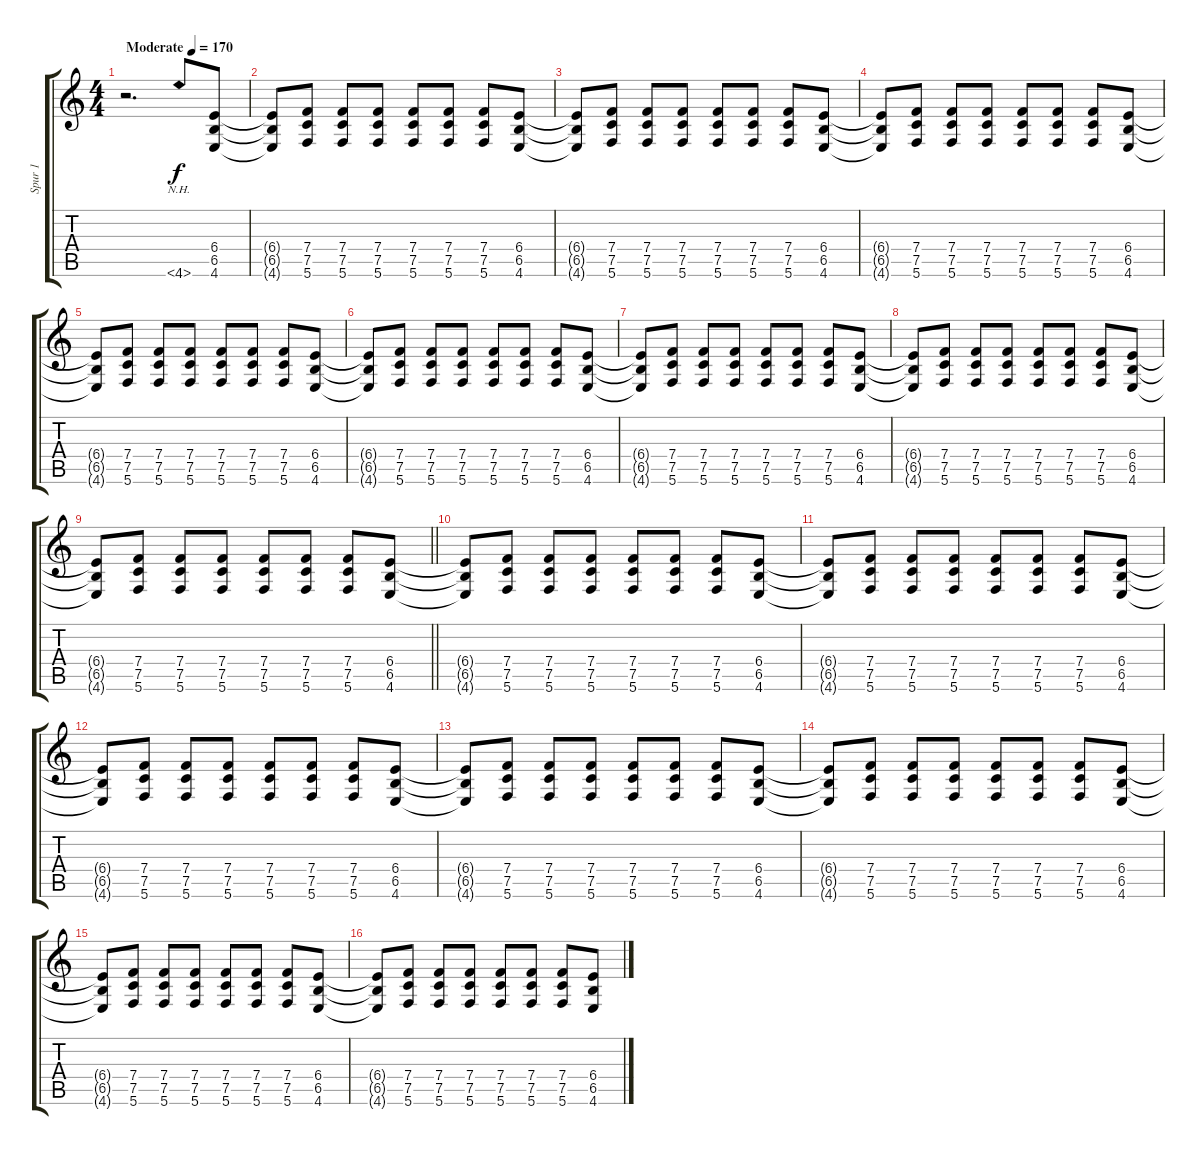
\track ("Spur 1" "Spur 1") {instrument distortionguitar}
\staff {score tabs}
\tuning (C4 G3 Eb3 Bb2 F2 C2) {hide}
\ts (4 4)
\tempo (170 "Moderate")
\clef g2
\ks c
r.2{d dy f instrument distortionguitar} 4.6{nh}.8 (6.4 6.5 4.6).8 |
(6.4{t} 6.5{t} 4.6{t}).8 (7.4 7.5 5.6).8 (7.4 7.5 5.6).8 (7.4 7.5 5.6).8 (7.4 7.5 5.6).8 (7.4 7.5 5.6).8 (7.4 7.5 5.6).8 (6.4 6.5 4.6).8 |
(6.4{t} 6.5{t} 4.6{t}).8 (7.4 7.5 5.6).8 (7.4 7.5 5.6).8 (7.4 7.5 5.6).8 (7.4 7.5 5.6).8 (7.4 7.5 5.6).8 (7.4 7.5 5.6).8 (6.4 6.5 4.6).8 |
(6.4{t} 6.5{t} 4.6{t}).8 (7.4 7.5 5.6).8 (7.4 7.5 5.6).8 (7.4 7.5 5.6).8 (7.4 7.5 5.6).8 (7.4 7.5 5.6).8 (7.4 7.5 5.6).8 (6.4 6.5 4.6).8 |
(6.4{t} 6.5{t} 4.6{t}).8 (7.4 7.5 5.6).8 (7.4 7.5 5.6).8 (7.4 7.5 5.6).8 (7.4 7.5 5.6).8 (7.4 7.5 5.6).8 (7.4 7.5 5.6).8 (6.4 6.5 4.6).8 |
(6.4{t} 6.5{t} 4.6{t}).8 (7.4 7.5 5.6).8 (7.4 7.5 5.6).8 (7.4 7.5 5.6).8 (7.4 7.5 5.6).8 (7.4 7.5 5.6).8 (7.4 7.5 5.6).8 (6.4 6.5 4.6).8 |
(6.4{t} 6.5{t} 4.6{t}).8 (7.4 7.5 5.6).8 (7.4 7.5 5.6).8 (7.4 7.5 5.6).8 (7.4 7.5 5.6).8 (7.4 7.5 5.6).8 (7.4 7.5 5.6).8 (6.4 6.5 4.6).8 |
(6.4{t} 6.5{t} 4.6{t}).8 (7.4 7.5 5.6).8 (7.4 7.5 5.6).8 (7.4 7.5 5.6).8 (7.4 7.5 5.6).8 (7.4 7.5 5.6).8 (7.4 7.5 5.6).8 (6.4 6.5 4.6).8 |
\barLineRight lightlight
(6.4{t} 6.5{t} 4.6{t}).8 (7.4 7.5 5.6).8 (7.4 7.5 5.6).8 (7.4 7.5 5.6).8 (7.4 7.5 5.6).8 (7.4 7.5 5.6).8 (7.4 7.5 5.6).8 (6.4 6.5 4.6).8 |
(6.4{t} 6.5{t} 4.6{t}).8 (7.4 7.5 5.6).8 (7.4 7.5 5.6).8 (7.4 7.5 5.6).8 (7.4 7.5 5.6).8 (7.4 7.5 5.6).8 (7.4 7.5 5.6).8 (6.4 6.5 4.6).8 |
(6.4{t} 6.5{t} 4.6{t}).8 (7.4 7.5 5.6).8 (7.4 7.5 5.6).8 (7.4 7.5 5.6).8 (7.4 7.5 5.6).8 (7.4 7.5 5.6).8 (7.4 7.5 5.6).8 (6.4 6.5 4.6).8 |
(6.4{t} 6.5{t} 4.6{t}).8 (7.4 7.5 5.6).8 (7.4 7.5 5.6).8 (7.4 7.5 5.6).8 (7.4 7.5 5.6).8 (7.4 7.5 5.6).8 (7.4 7.5 5.6).8 (6.4 6.5 4.6).8 |
(6.4{t} 6.5{t} 4.6{t}).8 (7.4 7.5 5.6).8 (7.4 7.5 5.6).8 (7.4 7.5 5.6).8 (7.4 7.5 5.6).8 (7.4 7.5 5.6).8 (7.4 7.5 5.6).8 (6.4 6.5 4.6).8 |
(6.4{t} 6.5{t} 4.6{t}).8 (7.4 7.5 5.6).8 (7.4 7.5 5.6).8 (7.4 7.5 5.6).8 (7.4 7.5 5.6).8 (7.4 7.5 5.6).8 (7.4 7.5 5.6).8 (6.4 6.5 4.6).8 |
(6.4{t} 6.5{t} 4.6{t}).8 (7.4 7.5 5.6).8 (7.4 7.5 5.6).8 (7.4 7.5 5.6).8 (7.4 7.5 5.6).8 (7.4 7.5 5.6).8 (7.4 7.5 5.6).8 (6.4 6.5 4.6).8 |
(6.4{t} 6.5{t} 4.6{t}).8 (7.4 7.5 5.6).8 (7.4 7.5 5.6).8 (7.4 7.5 5.6).8 (7.4 7.5 5.6).8 (7.4 7.5 5.6).8 (7.4 7.5 5.6).8 (6.4 6.5 4.6).8
